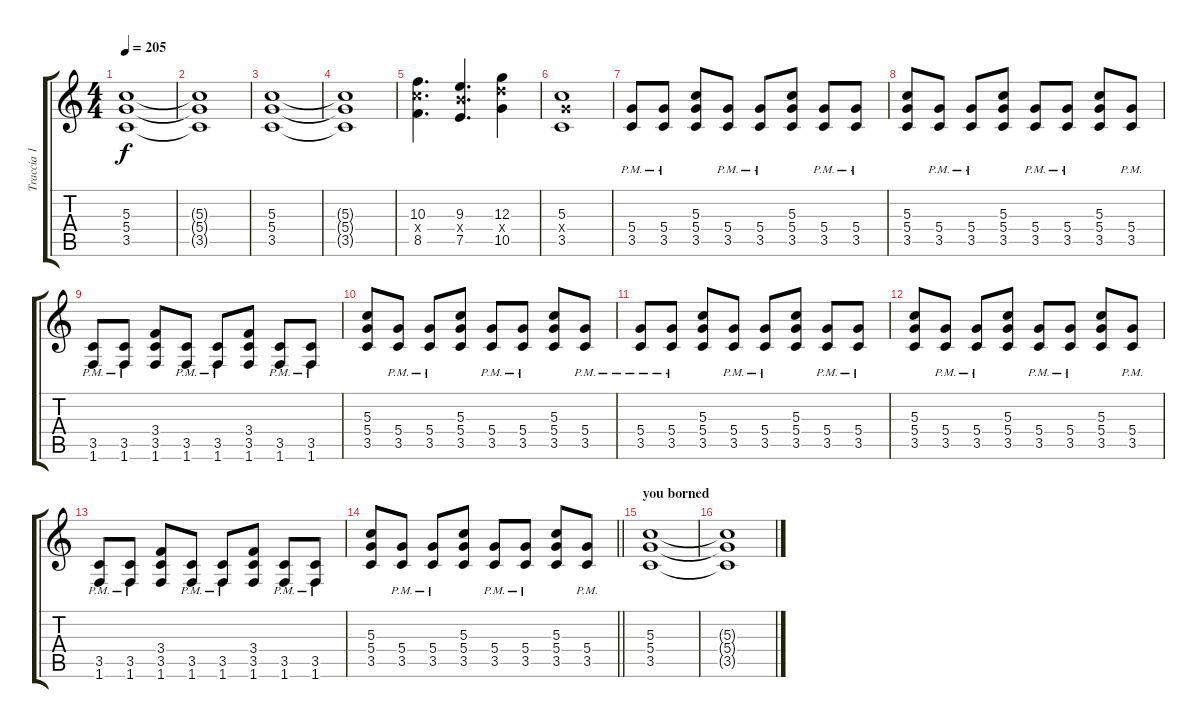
\track ("Traccia 1" "Traccia 1") {instrument distortionguitar}
\staff {score tabs}
\tuning (E4 B3 G3 D3 A2 E2) {hide}
\ts (4 4)
\tempo 205
\clef g2
\ks c
(5.3{t} 5.4{t} 3.5{t}).1{dy f} |
(5.3{t} 5.4{t} 3.5{t}).1 |
(5.3 5.4 3.5).1 |
(5.3{t} 5.4{t} 3.5{t}).1 |
(10.3 10.4{x} 8.5).4{d} (9.3 9.4{x} 7.5).4{d} (12.3 12.4{x} 10.5).4 |
(5.3 5.4{x} 3.5).1 |
(5.4{pm} 3.5{pm}).8 (5.4{pm} 3.5{pm}).8 (5.3 5.4 3.5).8 (5.4{pm} 3.5{pm}).8 (5.4{pm} 3.5{pm}).8 (5.3 5.4 3.5).8 (5.4{pm} 3.5{pm}).8 (5.4{pm} 3.5{pm}).8 |
(5.3 5.4 3.5).8 (5.4{pm} 3.5{pm}).8 (5.4{pm} 3.5{pm}).8 (5.3 5.4 3.5).8 (5.4{pm} 3.5{pm}).8 (5.4{pm} 3.5{pm}).8 (5.3 5.4 3.5).8 (5.4{pm} 3.5{pm}).8 |
(3.5{pm} 1.6).8 (3.5{pm} 1.6).8 (3.4 3.5 1.6).8 (3.5{pm} 1.6).8 (3.5{pm} 1.6).8 (3.4 3.5 1.6).8 (3.5{pm} 1.6).8 (3.5{pm} 1.6).8 |
(5.3 5.4 3.5).8 (5.4{pm} 3.5{pm}).8 (5.4{pm} 3.5{pm}).8 (5.3 5.4 3.5).8 (5.4{pm} 3.5{pm}).8 (5.4{pm} 3.5{pm}).8 (5.3 5.4 3.5).8 (5.4{pm} 3.5{pm}).8 |
(5.4{pm} 3.5{pm}).8 (5.4{pm} 3.5{pm}).8 (5.3 5.4 3.5).8 (5.4{pm} 3.5{pm}).8 (5.4{pm} 3.5{pm}).8 (5.3 5.4 3.5).8 (5.4{pm} 3.5{pm}).8 (5.4{pm} 3.5{pm}).8 |
(5.3 5.4 3.5).8 (5.4{pm} 3.5{pm}).8 (5.4{pm} 3.5{pm}).8 (5.3 5.4 3.5).8 (5.4{pm} 3.5{pm}).8 (5.4{pm} 3.5{pm}).8 (5.3 5.4 3.5).8 (5.4{pm} 3.5{pm}).8 |
(3.5{pm} 1.6).8 (3.5{pm} 1.6).8 (3.4 3.5 1.6).8 (3.5{pm} 1.6).8 (3.5{pm} 1.6).8 (3.4 3.5 1.6).8 (3.5{pm} 1.6).8 (3.5{pm} 1.6).8 |
\barLineRight lightlight
(5.3 5.4 3.5).8 (5.4{pm} 3.5{pm}).8 (5.4{pm} 3.5{pm}).8 (5.3 5.4 3.5).8 (5.4{pm} 3.5{pm}).8 (5.4{pm} 3.5{pm}).8 (5.3 5.4 3.5).8 (5.4{pm} 3.5{pm}).8 |
\section ("" "you borned")
(5.3 5.4 3.5).1 |
(5.3{t} 5.4{t} 3.5{t}).1
